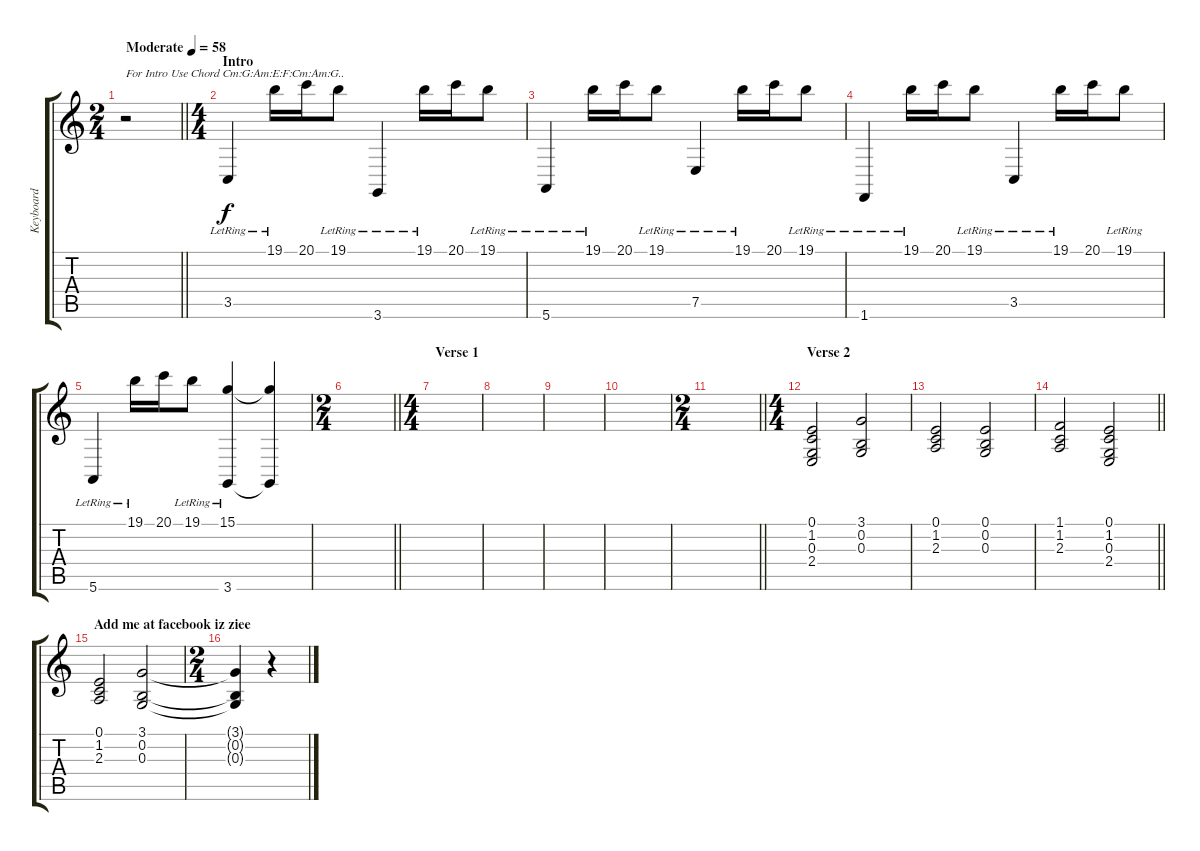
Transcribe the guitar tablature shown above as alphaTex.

\track ("Keyboard" "Keyboard") {instrument vibraphone}
\staff {score tabs}
\tuning (E4 B3 G3 D3 A2 E2) {hide}
\ts (2 4)
\tempo (58 "Moderate")
\clef g2
\barLineRight lightlight
\ks c
r.2{txt "For Intro Use Chord Cm:G:Am:E:F:Cm:Am:G.." dy f instrument vibraphone} |
\ts (4 4)
\section ("" "Intro")
3.5{lr}.4 19.1{lr}.16 20.1.16 19.1{lr}.8 3.6{lr}.4 19.1{lr}.16 20.1.16 19.1{lr}.8 |
5.6{lr}.4 19.1{lr}.16 20.1.16 19.1{lr}.8 7.5{lr}.4 19.1{lr}.16 20.1.16 19.1{lr}.8 |
1.6{lr}.4 19.1{lr}.16 20.1.16 19.1{lr}.8 3.5{lr}.4 19.1{lr}.16 20.1.16 19.1{lr}.8 |
5.6{lr}.4 19.1{lr}.16 20.1.16 19.1{lr}.8 (15.1{lr} 3.6{lr}).4 (15.1{t} 3.6{t}).4 |
\ts (2 4)
\barLineRight lightlight
|
\ts (4 4)
\section ("" "Verse 1")
|
|
|
|
\ts (2 4)
\barLineRight lightlight
|
\ts (4 4)
\section ("" "Verse 2")
(0.1 1.2 0.3 2.4).2{volume 7 instrument stringensemble1} (3.1 0.2 0.3).2 |
(0.1 1.2 2.3).2 (0.1 0.2 0.3).2 |
\barLineRight lightlight
(1.1 1.2 2.3).2 (0.1 1.2 0.3 2.4).2 |
\section ("" "Add me at facebook iz ziee")
(0.1 1.2 2.3).2 (3.1 0.2 0.3).2 |
\ts (2 4)
(3.1{t} 0.2{t} 0.3{t}).4 r.4{volume 13 instrument vibraphone}
